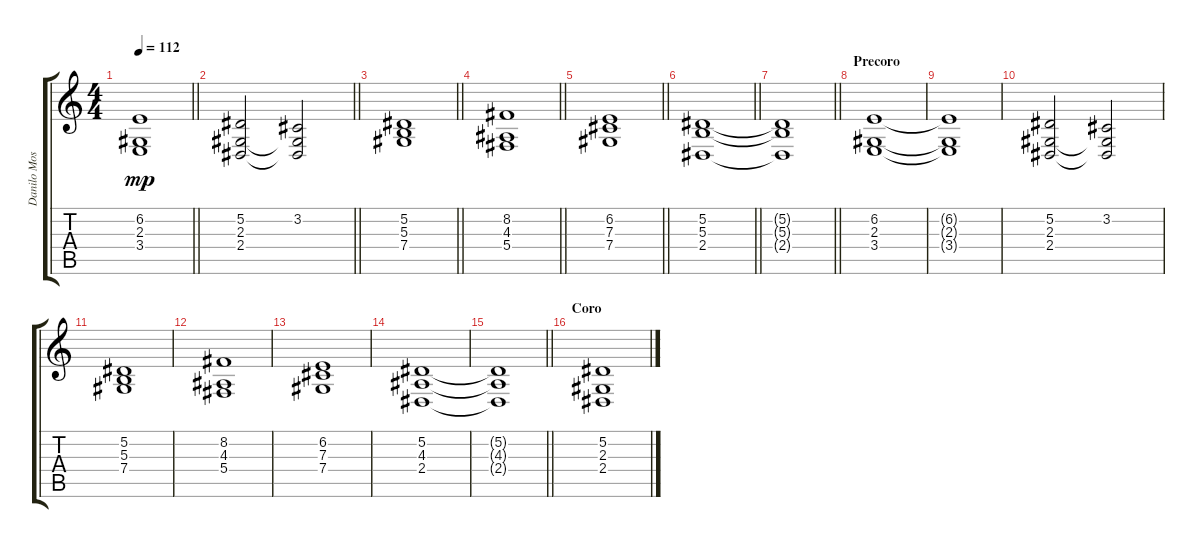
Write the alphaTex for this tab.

\track ("Danilo Moschen" "Danilo Mos") {instrument stringensemble1}
\staff {score tabs}
\tuning (Eb4 Bb3 Gb3 Db3 Ab2 Eb2) {hide}
\ts (4 4)
\tempo 112
\clef g2
\barLineRight lightlight
\ks c
(6.2{t} 2.3{t} 3.4{t}).1{dy mp} |
\barLineRight lightlight
(5.2 2.3 2.4).2 (3.2 2.3{t} 2.4{t}).2 |
\barLineRight lightlight
(5.2 5.3 7.4).1 |
\barLineRight lightlight
(8.2 4.3 5.4).1 |
\barLineRight lightlight
(6.2 7.3 7.4).1 |
\barLineRight lightlight
(5.2 5.3 2.4).1 |
\barLineRight lightlight
(5.2{t} 5.3{t} 2.4{t}).1 |
\section ("" "Precoro")
(6.2 2.3 3.4).1 |
(6.2{t} 2.3{t} 3.4{t}).1 |
(5.2 2.3 2.4).2 (3.2 2.3{t} 2.4{t}).2 |
(5.2 5.3 7.4).1 |
(8.2 4.3 5.4).1 |
(6.2 7.3 7.4).1 |
(5.2 4.3 2.4).1 |
\barLineRight lightlight
(5.2{t} 4.3{t} 2.4{t}).1 |
\section ("" "Coro")
(5.2 2.3 2.4).1
